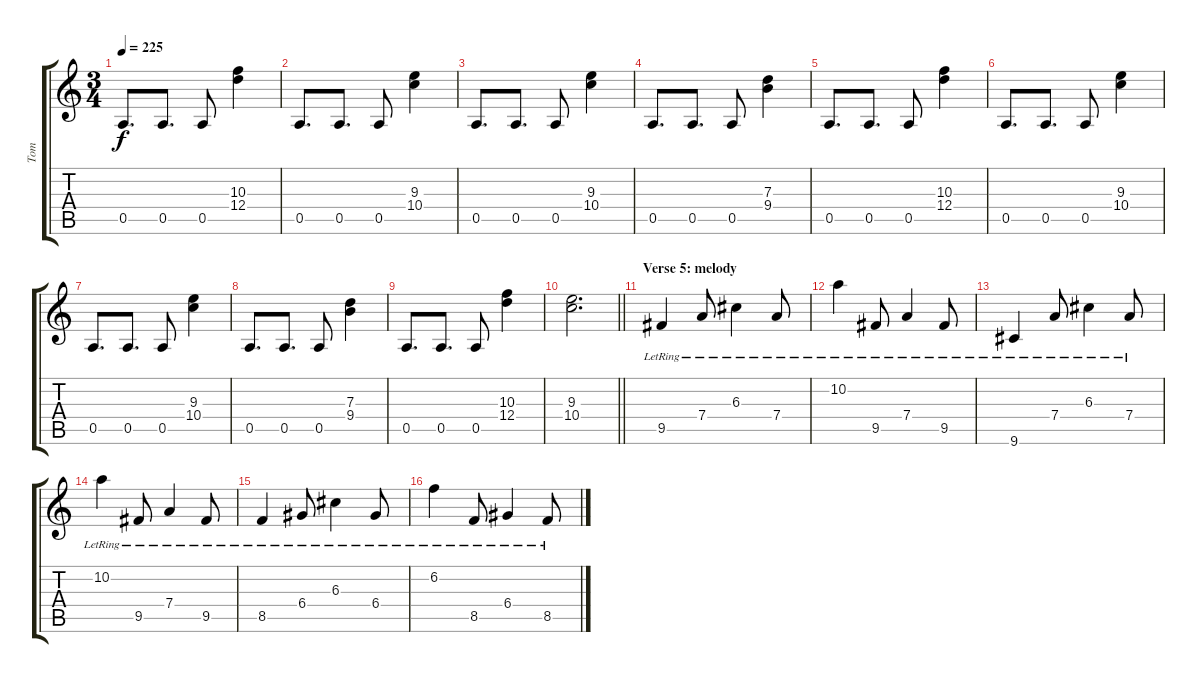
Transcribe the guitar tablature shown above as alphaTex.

\track ("Tom" "Tom") {instrument distortionguitar}
\staff {score tabs}
\tuning (E4 B3 G3 D3 A2 E2) {hide}
\ts (3 4)
\tempo 225
\clef g2
\ks c
0.5.8{d dy f} 0.5.8{d} 0.5.8 (10.3 12.4).4 |
0.5.8{d} 0.5.8{d} 0.5.8 (9.3 10.4).4 |
0.5.8{d} 0.5.8{d} 0.5.8 (9.3 10.4).4 |
0.5.8{d} 0.5.8{d} 0.5.8 (7.3 9.4).4 |
0.5.8{d} 0.5.8{d} 0.5.8 (10.3 12.4).4 |
0.5.8{d} 0.5.8{d} 0.5.8 (9.3 10.4).4 |
0.5.8{d} 0.5.8{d} 0.5.8 (9.3 10.4).4 |
0.5.8{d} 0.5.8{d} 0.5.8 (7.3 9.4).4 |
0.5.8{d} 0.5.8{d} 0.5.8 (10.3 12.4).4 |
\barLineRight lightlight
(9.3 10.4).2{d} |
\section ("" "Verse 5: melody")
9.5{lr}.4{instrument electricguitarjazz} 7.4{lr}.8 6.3{lr}.4 7.4{lr}.8 |
10.2{lr}.4 9.5{lr}.8 7.4{lr}.4 9.5{lr}.8 |
9.6{lr}.4 7.4{lr}.8 6.3{lr}.4 7.4{lr}.8 |
10.2{lr}.4 9.5{lr}.8 7.4{lr}.4 9.5{lr}.8 |
8.5{lr}.4 6.4{lr}.8 6.3{lr}.4 6.4{lr}.8 |
6.2{lr}.4 8.5{lr}.8 6.4{lr}.4 8.5{lr}.8
